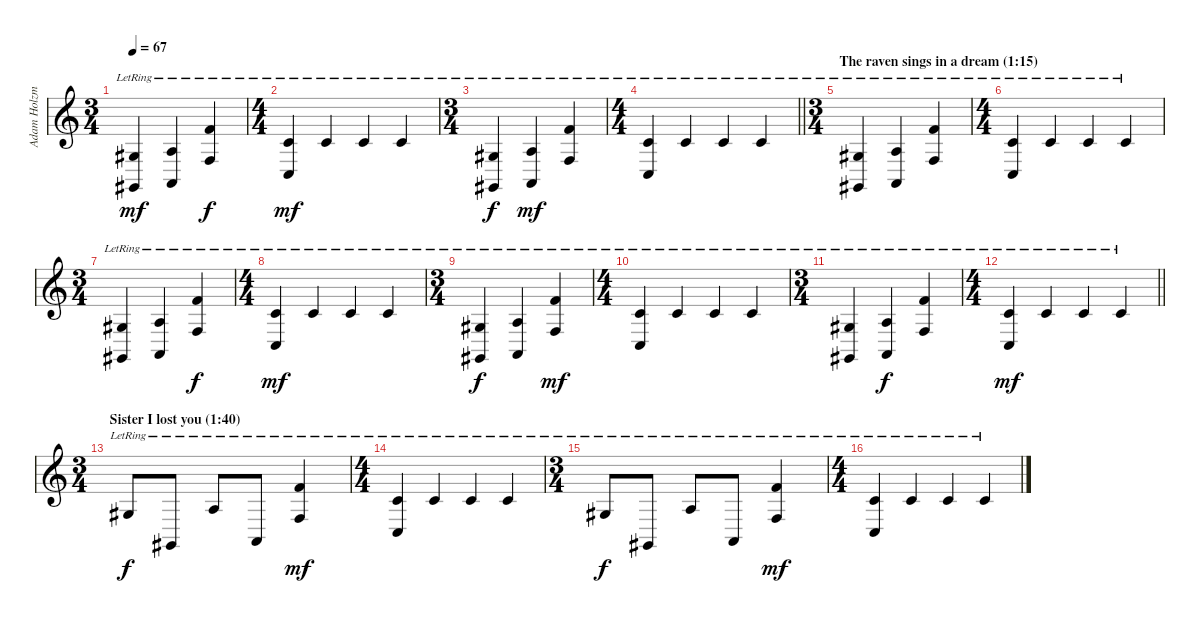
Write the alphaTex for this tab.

\track ("Adam Holzman (Staff 2)" "Adam Holzm") {instrument acousticgrandpiano}
\staff {score}
\tuning (E4 B3 G3 D3 A2 E2 B1) {hide}
\ts (3 4)
\tempo 67
\clef g2
\ks c
(6.4{lr} 4.6{lr}).4{dy mf} (7.4{lr} 5.6{lr}).4 (15.4{lr} 13.6{lr}).4{dy f} |
\ts (4 4)
(10.4{lr} 8.6{lr}).4{dy mf} 10.4{lr}.4 10.4{lr}.4 10.4{lr}.4 |
\ts (3 4)
(6.4{lr} 4.6{lr}).4{dy f} (7.4{lr} 5.6{lr}).4{dy mf} (15.4{lr} 13.6{lr}).4 |
\ts (4 4)
\barLineRight lightlight
(10.4{lr} 8.6{lr}).4 10.4{lr}.4 10.4{lr}.4 10.4{lr}.4 |
\ts (3 4)
\section ("" "The raven sings in a dream (1:15)")
(6.4{lr} 4.6{lr}).4 (7.4{lr} 5.6{lr}).4 (15.4{lr} 13.6{lr}).4 |
\ts (4 4)
(10.4{lr} 8.6{lr}).4 10.4{lr}.4 10.4{lr}.4 10.4{lr}.4 |
\ts (3 4)
(6.4{lr} 4.6{lr}).4 (7.4{lr} 5.6{lr}).4 (15.4{lr} 13.6{lr}).4{dy f} |
\ts (4 4)
(10.4{lr} 8.6{lr}).4{dy mf} 10.4{lr}.4 10.4{lr}.4 10.4{lr}.4 |
\ts (3 4)
(6.4{lr} 4.6{lr}).4{dy f} (7.4{lr} 5.6{lr}).4 (15.4{lr} 13.6{lr}).4{dy mf} |
\ts (4 4)
(10.4{lr} 8.6{lr}).4 10.4{lr}.4 10.4{lr}.4 10.4{lr}.4 |
\ts (3 4)
(6.4{lr} 4.6{lr}).4 (7.4{lr} 5.6{lr}).4{dy f} (15.4{lr} 13.6{lr}).4 |
\ts (4 4)
\barLineRight lightlight
(10.4{lr} 8.6{lr}).4{dy mf} 10.4{lr}.4 10.4{lr}.4 10.4{lr}.4 |
\ts (3 4)
\section ("" "Sister I lost you (1:40)")
6.4{lr}.8{dy f} 4.6{lr}.8 7.4{lr}.8 5.6{lr}.8 (15.4{lr} 13.6{lr}).4{dy mf} |
\ts (4 4)
(10.4{lr} 8.6{lr}).4 10.4{lr}.4 10.4{lr}.4 10.4{lr}.4 |
\ts (3 4)
6.4{lr}.8{dy f} 4.6{lr}.8 7.4{lr}.8 5.6{lr}.8 (15.4{lr} 13.6{lr}).4{dy mf} |
\ts (4 4)
(10.4{lr} 8.6{lr}).4 10.4{lr}.4 10.4{lr}.4 10.4{lr}.4
